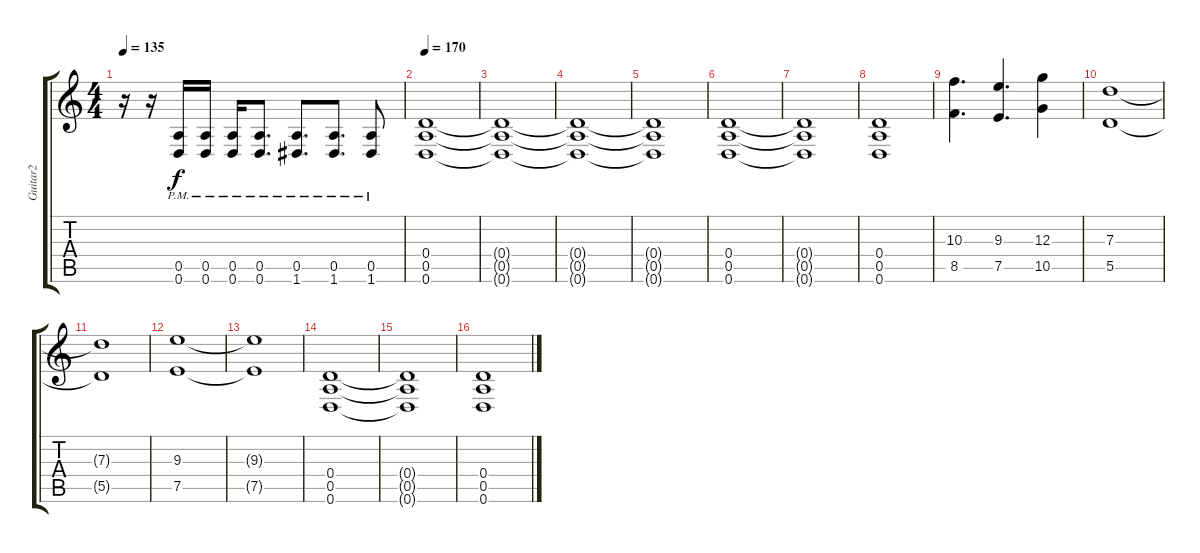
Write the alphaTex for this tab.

\track ("Guitar2" "Guitar2") {instrument distortionguitar}
\staff {score tabs}
\tuning (E4 B3 G3 D3 A2 D2) {hide}
\ts (4 4)
\tempo 135
\clef g2
\ks c
r.16{dy f} r.16 (0.5{pm} 0.6{pm}).16 (0.5{pm} 0.6{pm}).16 (0.5{pm} 0.6{pm}).16 (0.5{pm} 0.6{pm}).8{d} (0.5{pm} 1.6{pm}).8{d} (0.5{pm} 1.6{pm}).8{d} (0.5{pm} 1.6{pm}).8 |
\tempo 170
(0.4 0.5 0.6).1 |
(0.4{t} 0.5{t} 0.6{t}).1 |
(0.4{t} 0.5{t} 0.6{t}).1 |
(0.4{t} 0.5{t} 0.6{t}).1 |
(0.4 0.5 0.6).1 |
(0.4{t} 0.5{t} 0.6{t}).1 |
(0.4 0.5 0.6).1 |
(10.3 8.5).4{d} (9.3 7.5).4{d} (12.3 10.5).4 |
(7.3 5.5).1 |
(7.3{t} 5.5{t}).1 |
(9.3 7.5).1 |
(9.3{t} 7.5{t}).1 |
(0.4 0.5 0.6).1 |
(0.4{t} 0.5{t} 0.6{t}).1 |
(0.4 0.5 0.6).1
